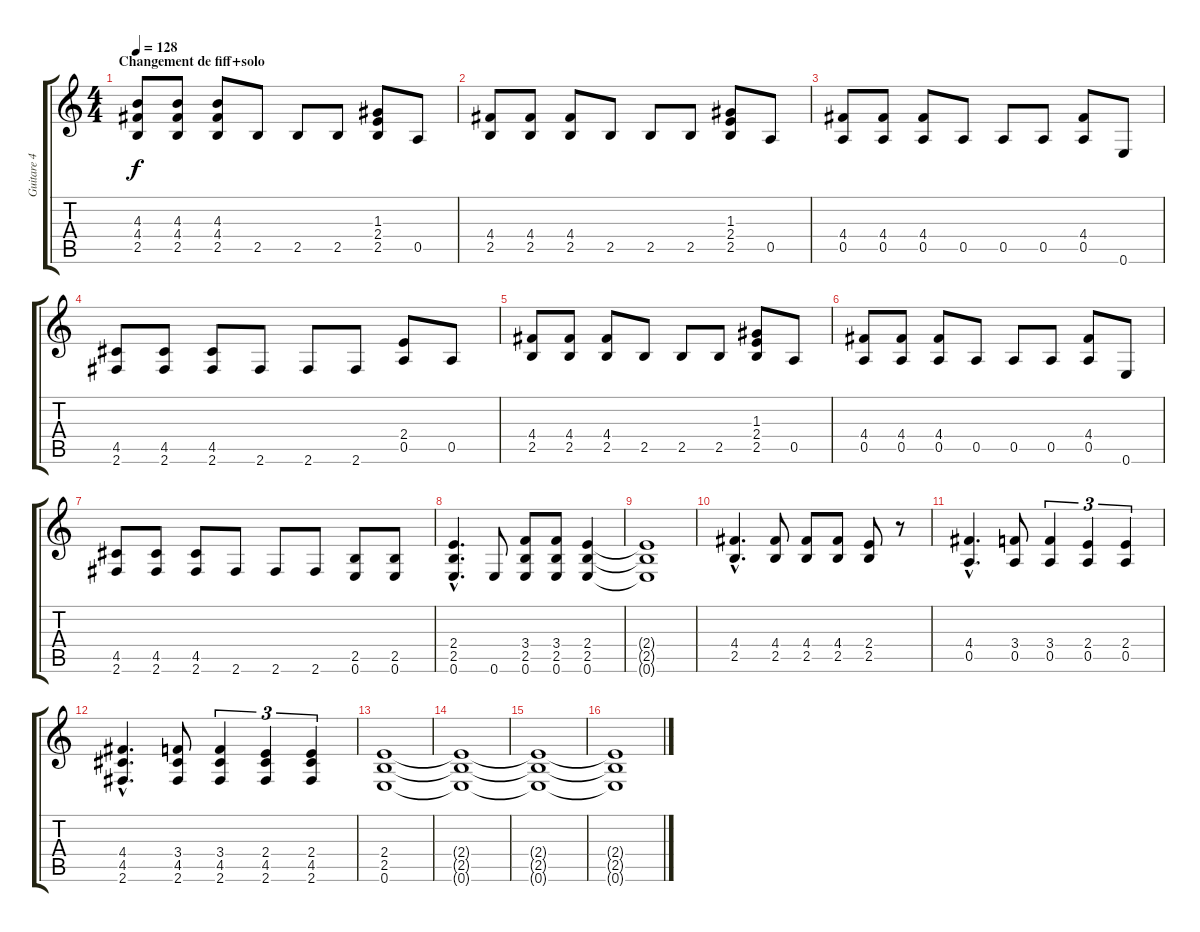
\track ("Guitare 4" "Guitare 4") {instrument distortionguitar}
\staff {score tabs}
\tuning (E4 B3 G3 D3 A2 E2) {hide}
\ts (4 4)
\section ("" "Changement de fiff+solo")
\tempo 128
\clef g2
\ks c
(4.3 4.4 2.5).8{dy f} (4.3 4.4 2.5).8 (4.3 4.4 2.5).8 2.5.8 2.5.8 2.5.8 (1.3 2.4 2.5).8 0.5.8 |
(4.4 2.5).8 (4.4 2.5).8 (4.4 2.5).8 2.5.8 2.5.8 2.5.8 (1.3 2.4 2.5).8 0.5.8 |
(4.4 0.5).8 (4.4 0.5).8 (4.4 0.5).8 0.5.8 0.5.8 0.5.8 (4.4 0.5).8 0.6.8 |
(4.5 2.6).8 (4.5 2.6).8 (4.5 2.6).8 2.6.8 2.6.8 2.6.8 (2.4 0.5).8 0.5.8 |
(4.4 2.5).8 (4.4 2.5).8 (4.4 2.5).8 2.5.8 2.5.8 2.5.8 (1.3 2.4 2.5).8 0.5.8 |
(4.4 0.5).8 (4.4 0.5).8 (4.4 0.5).8 0.5.8 0.5.8 0.5.8 (4.4 0.5).8 0.6.8 |
(4.5 2.6).8 (4.5 2.6).8 (4.5 2.6).8 2.6.8 2.6.8 2.6.8 (2.5 0.6).8 (2.5 0.6).8 |
(2.4{hac} 2.5{hac} 0.6{hac}).4{d} 0.6.8 (3.4 2.5 0.6).8 (3.4 2.5 0.6).8 (2.4 2.5 0.6).4 |
(2.4{t} 2.5{t} 0.6{t}).1 |
(4.4{hac} 2.5{hac}).4{d} (4.4 2.5).8 (4.4 2.5).8 (4.4 2.5).8 (2.4 2.5).8 r.8 |
(4.4{hac} 0.5{hac}).4{d} (3.4 0.5).8 (3.4 0.5).4{tu (3 2)} (2.4 0.5).4{tu (3 2)} (2.4 0.5).4{tu (3 2)} |
(4.4{hac} 4.5{hac} 2.6{hac}).4{d} (3.4 4.5 2.6).8 (3.4 4.5 2.6).4{tu (3 2)} (2.4 4.5 2.6).4{tu (3 2)} (2.4 4.5 2.6).4{tu (3 2)} |
(2.4 2.5 0.6).1 |
(2.4{t} 2.5{t} 0.6{t}).1 |
(2.4{t} 2.5{t} 0.6{t}).1 |
(2.4{t} 2.5{t} 0.6{t}).1
